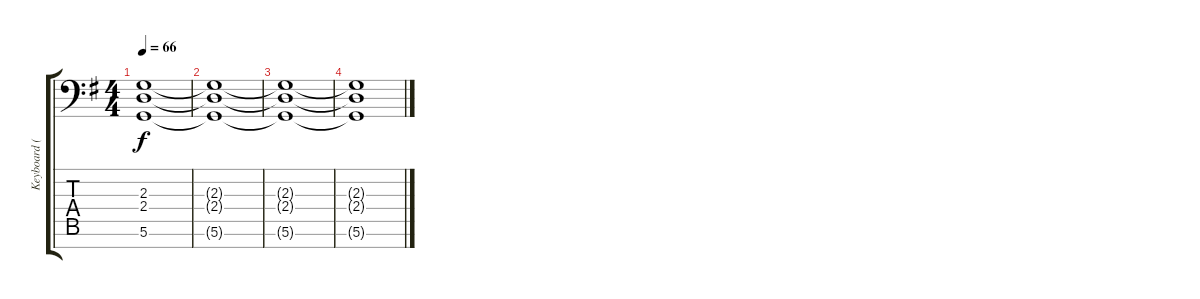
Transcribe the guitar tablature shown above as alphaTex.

\track ("Keyboard (Synth Bass)" "Keyboard (") {instrument synthstrings2}
\staff {score tabs}
\tuning (D4 A3 F3 C3 G2 D2 A1) {hide}
\ts (4 4)
\tempo 66
\clef f4
\ks g
(2.3 2.4 5.6).1{dy f} |
(2.3{t} 2.4{t} 5.6{t}).1 |
(2.3{t} 2.4{t} 5.6{t}).1 |
(2.3{t} 2.4{t} 5.6{t}).1
